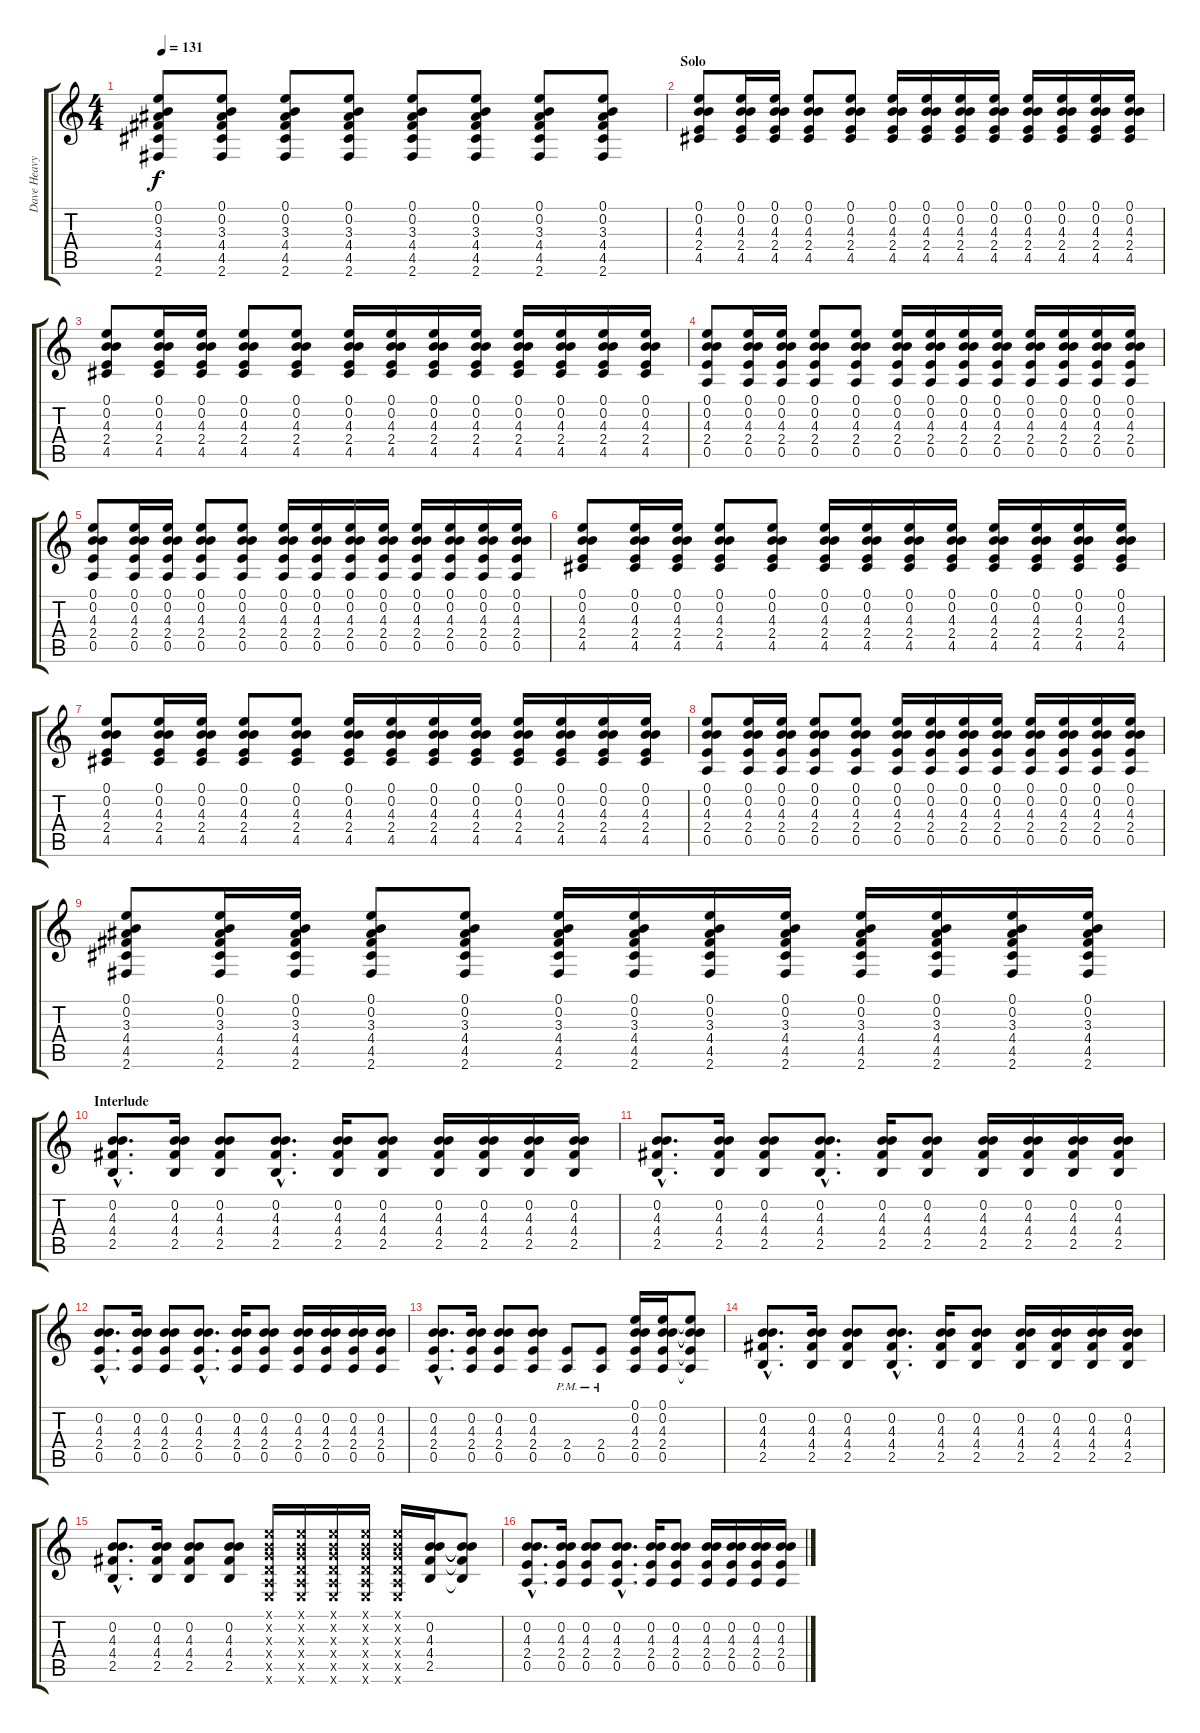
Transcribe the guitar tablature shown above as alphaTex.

\track ("Dave Heavy" "Dave Heavy") {instrument distortionguitar}
\staff {score tabs}
\tuning (E4 B3 G3 D3 A2 E2) {hide}
\ts (4 4)
\tempo 131
\clef g2
\ks c
(0.1 0.2 3.3 4.4 4.5 2.6).8{dy f} (0.1 0.2 3.3 4.4 4.5 2.6).8 (0.1 0.2 3.3 4.4 4.5 2.6).8 (0.1 0.2 3.3 4.4 4.5 2.6).8 (0.1 0.2 3.3 4.4 4.5 2.6).8 (0.1 0.2 3.3 4.4 4.5 2.6).8 (0.1 0.2 3.3 4.4 4.5 2.6).8 (0.1 0.2 3.3 4.4 4.5 2.6).8 |
\section ("" "Solo")
(0.1 0.2 4.3 2.4 4.5).8 (0.1 0.2 4.3 2.4 4.5).16 (0.1 0.2 4.3 2.4 4.5).16 (0.1 0.2 4.3 2.4 4.5).8 (0.1 0.2 4.3 2.4 4.5).8 (0.1 0.2 4.3 2.4 4.5).16 (0.1 0.2 4.3 2.4 4.5).16 (0.1 0.2 4.3 2.4 4.5).16 (0.1 0.2 4.3 2.4 4.5).16 (0.1 0.2 4.3 2.4 4.5).16 (0.1 0.2 4.3 2.4 4.5).16 (0.1 0.2 4.3 2.4 4.5).16 (0.1 0.2 4.3 2.4 4.5).16 |
(0.1 0.2 4.3 2.4 4.5).8 (0.1 0.2 4.3 2.4 4.5).16 (0.1 0.2 4.3 2.4 4.5).16 (0.1 0.2 4.3 2.4 4.5).8 (0.1 0.2 4.3 2.4 4.5).8 (0.1 0.2 4.3 2.4 4.5).16 (0.1 0.2 4.3 2.4 4.5).16 (0.1 0.2 4.3 2.4 4.5).16 (0.1 0.2 4.3 2.4 4.5).16 (0.1 0.2 4.3 2.4 4.5).16 (0.1 0.2 4.3 2.4 4.5).16 (0.1 0.2 4.3 2.4 4.5).16 (0.1 0.2 4.3 2.4 4.5).16 |
(0.1 0.2 4.3 2.4 0.5).8 (0.1 0.2 4.3 2.4 0.5).16 (0.1 0.2 4.3 2.4 0.5).16 (0.1 0.2 4.3 2.4 0.5).8 (0.1 0.2 4.3 2.4 0.5).8 (0.1 0.2 4.3 2.4 0.5).16 (0.1 0.2 4.3 2.4 0.5).16 (0.1 0.2 4.3 2.4 0.5).16 (0.1 0.2 4.3 2.4 0.5).16 (0.1 0.2 4.3 2.4 0.5).16 (0.1 0.2 4.3 2.4 0.5).16 (0.1 0.2 4.3 2.4 0.5).16 (0.1 0.2 4.3 2.4 0.5).16 |
(0.1 0.2 4.3 2.4 0.5).8 (0.1 0.2 4.3 2.4 0.5).16 (0.1 0.2 4.3 2.4 0.5).16 (0.1 0.2 4.3 2.4 0.5).8 (0.1 0.2 4.3 2.4 0.5).8 (0.1 0.2 4.3 2.4 0.5).16 (0.1 0.2 4.3 2.4 0.5).16 (0.1 0.2 4.3 2.4 0.5).16 (0.1 0.2 4.3 2.4 0.5).16 (0.1 0.2 4.3 2.4 0.5).16 (0.1 0.2 4.3 2.4 0.5).16 (0.1 0.2 4.3 2.4 0.5).16 (0.1 0.2 4.3 2.4 0.5).16 |
(0.1 0.2 4.3 2.4 4.5).8 (0.1 0.2 4.3 2.4 4.5).16 (0.1 0.2 4.3 2.4 4.5).16 (0.1 0.2 4.3 2.4 4.5).8 (0.1 0.2 4.3 2.4 4.5).8 (0.1 0.2 4.3 2.4 4.5).16 (0.1 0.2 4.3 2.4 4.5).16 (0.1 0.2 4.3 2.4 4.5).16 (0.1 0.2 4.3 2.4 4.5).16 (0.1 0.2 4.3 2.4 4.5).16 (0.1 0.2 4.3 2.4 4.5).16 (0.1 0.2 4.3 2.4 4.5).16 (0.1 0.2 4.3 2.4 4.5).16 |
(0.1 0.2 4.3 2.4 4.5).8 (0.1 0.2 4.3 2.4 4.5).16 (0.1 0.2 4.3 2.4 4.5).16 (0.1 0.2 4.3 2.4 4.5).8 (0.1 0.2 4.3 2.4 4.5).8 (0.1 0.2 4.3 2.4 4.5).16 (0.1 0.2 4.3 2.4 4.5).16 (0.1 0.2 4.3 2.4 4.5).16 (0.1 0.2 4.3 2.4 4.5).16 (0.1 0.2 4.3 2.4 4.5).16 (0.1 0.2 4.3 2.4 4.5).16 (0.1 0.2 4.3 2.4 4.5).16 (0.1 0.2 4.3 2.4 4.5).16 |
(0.1 0.2 4.3 2.4 0.5).8 (0.1 0.2 4.3 2.4 0.5).16 (0.1 0.2 4.3 2.4 0.5).16 (0.1 0.2 4.3 2.4 0.5).8 (0.1 0.2 4.3 2.4 0.5).8 (0.1 0.2 4.3 2.4 0.5).16 (0.1 0.2 4.3 2.4 0.5).16 (0.1 0.2 4.3 2.4 0.5).16 (0.1 0.2 4.3 2.4 0.5).16 (0.1 0.2 4.3 2.4 0.5).16 (0.1 0.2 4.3 2.4 0.5).16 (0.1 0.2 4.3 2.4 0.5).16 (0.1 0.2 4.3 2.4 0.5).16 |
(0.1 0.2 3.3 4.4 4.5 2.6).8 (0.1 0.2 3.3 4.4 4.5 2.6).16 (0.1 0.2 3.3 4.4 4.5 2.6).16 (0.1 0.2 3.3 4.4 4.5 2.6).8 (0.1 0.2 3.3 4.4 4.5 2.6).8 (0.1 0.2 3.3 4.4 4.5 2.6).16 (0.1 0.2 3.3 4.4 4.5 2.6).16 (0.1 0.2 3.3 4.4 4.5 2.6).16 (0.1 0.2 3.3 4.4 4.5 2.6).16 (0.1 0.2 3.3 4.4 4.5 2.6).16 (0.1 0.2 3.3 4.4 4.5 2.6).16 (0.1 0.2 3.3 4.4 4.5 2.6).16 (0.1 0.2 3.3 4.4 4.5 2.6).16 |
\section ("" "Interlude")
(0.2{hac} 4.3{hac} 4.4{hac} 2.5{hac}).8{d} (0.2 4.3 4.4 2.5).16 (0.2 4.3 4.4 2.5).8 (0.2{hac} 4.3{hac} 4.4{hac} 2.5{hac}).8{d} (0.2 4.3 4.4 2.5).16 (0.2 4.3 4.4 2.5).8 (0.2 4.3 4.4 2.5).16 (0.2 4.3 4.4 2.5).16 (0.2 4.3 4.4 2.5).16 (0.2 4.3 4.4 2.5).16 |
(0.2{hac} 4.3{hac} 4.4{hac} 2.5{hac}).8{d} (0.2 4.3 4.4 2.5).16 (0.2 4.3 4.4 2.5).8 (0.2{hac} 4.3{hac} 4.4{hac} 2.5{hac}).8{d} (0.2 4.3 4.4 2.5).16 (0.2 4.3 4.4 2.5).8 (0.2 4.3 4.4 2.5).16 (0.2 4.3 4.4 2.5).16 (0.2 4.3 4.4 2.5).16 (0.2 4.3 4.4 2.5).16 |
(0.2{hac} 4.3{hac} 2.4{hac} 0.5{hac}).8{d} (0.2 4.3 2.4 0.5).16 (0.2 4.3 2.4 0.5).8 (0.2{hac} 4.3{hac} 2.4{hac} 0.5{hac}).8{d} (0.2 4.3 2.4 0.5).16 (0.2 4.3 2.4 0.5).8 (0.2 4.3 2.4 0.5).16 (0.2 4.3 2.4 0.5).16 (0.2 4.3 2.4 0.5).16 (0.2 4.3 2.4 0.5).16 |
(0.2{hac} 4.3{hac} 2.4{hac} 0.5{hac}).8{d} (0.2 4.3 2.4 0.5).16 (0.2 4.3 2.4 0.5).8 (0.2 4.3 2.4 0.5).8 (2.4{pm} 0.5{pm}).8 (2.4{pm} 0.5{pm}).8 (0.1 0.2 4.3 2.4 0.5).16 (0.1 0.2 4.3 2.4 0.5).16 (0.1{t} 0.2{t} 4.3{t} 2.4{t} 0.5{t}).8 |
(0.2{hac} 4.3{hac} 4.4{hac} 2.5{hac}).8{d} (0.2 4.3 4.4 2.5).16 (0.2 4.3 4.4 2.5).8 (0.2{hac} 4.3{hac} 4.4{hac} 2.5{hac}).8{d} (0.2 4.3 4.4 2.5).16 (0.2 4.3 4.4 2.5).8 (0.2 4.3 4.4 2.5).16 (0.2 4.3 4.4 2.5).16 (0.2 4.3 4.4 2.5).16 (0.2 4.3 4.4 2.5).16 |
(0.2{hac} 4.3{hac} 4.4{hac} 2.5{hac}).8{d} (0.2 4.3 4.4 2.5).16 (0.2 4.3 4.4 2.5).8 (0.2 4.3 4.4 2.5).8 (0.1{x} 0.2{x} 0.3{x} 0.4{x} 0.5{x} 0.6{x}).16 (0.1{x} 0.2{x} 0.3{x} 0.4{x} 0.5{x} 0.6{x}).16 (0.1{x} 0.2{x} 0.3{x} 0.4{x} 0.5{x} 0.6{x}).16 (0.1{x} 0.2{x} 0.3{x} 0.4{x} 0.5{x} 0.6{x}).16 (0.1{x} 0.2{x} 0.3{x} 0.4{x} 0.5{x} 0.6{x}).16 (0.2 4.3 4.4 2.5).16 (0.2{t} 4.3{t} 4.4{t} 2.5{t}).8 |
(0.2{hac} 4.3{hac} 2.4{hac} 0.5{hac}).8{d} (0.2 4.3 2.4 0.5).16 (0.2 4.3 2.4 0.5).8 (0.2{hac} 4.3{hac} 2.4{hac} 0.5{hac}).8{d} (0.2 4.3 2.4 0.5).16 (0.2 4.3 2.4 0.5).8 (0.2 4.3 2.4 0.5).16 (0.2 4.3 2.4 0.5).16 (0.2 4.3 2.4 0.5).16 (0.2 4.3 2.4 0.5).16
